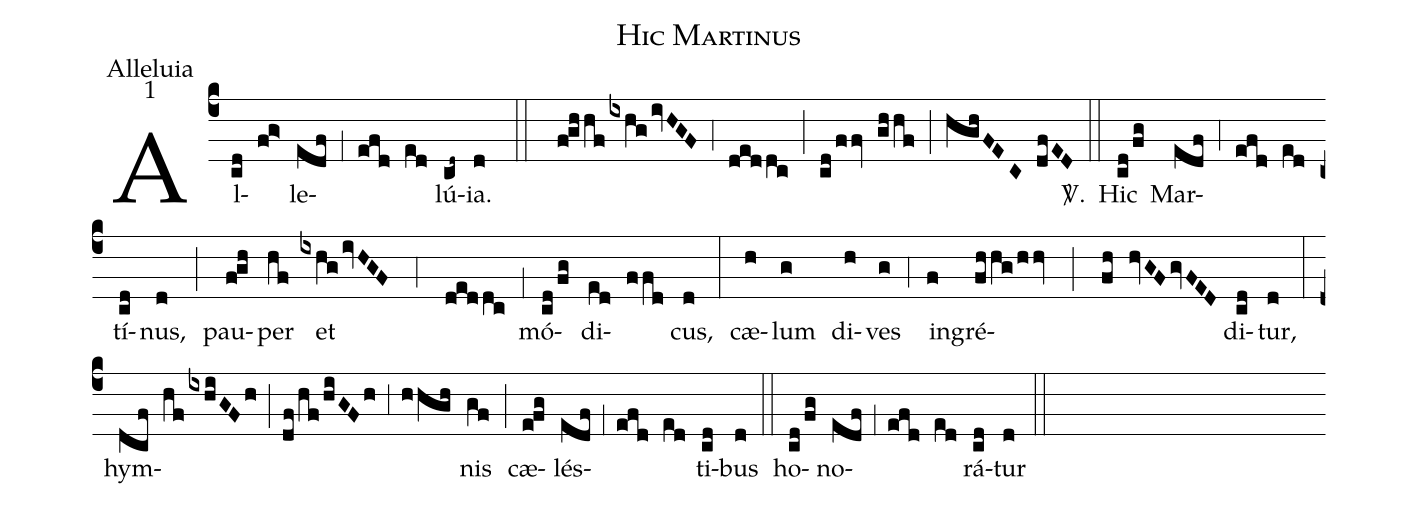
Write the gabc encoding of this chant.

name:Hic Martinus;
office-part:Alleluia;
mode:1;
%%
(c4) Al(cd fg>)le(edf;1efd ed)lú(cd~)ia.(d :: fghhfixhg/ivHGF;4deddc;cd/ffv ghhf;hghFEC dfED) <sp>V/</sp>.(::) Hic(cd/fg) Mar(edf;4efd ed)tí(cd)nus,(d) (;) pau(fgh)per(hf) et(ixhg/ivHGF;4deddc) (;1) mó(cd/fg)di(ed ffd)cus,(d) (:) cæ(h)lum(g) di(h)ves(g) (;4) in(f)gré(fhhg/hhv;fh hvGFgvFED)di(cd)tur,(d) (:) hym(dcf hfixhiGFh;df/hf/hiGFh;3hhgh)nis(gf) (;) cæ(efg)lés(edf;1efd ed)ti(cd)bus(d) (::) ho(cd/fg)no(edf;1efd ed)rá(cd)tur(d) (::)
